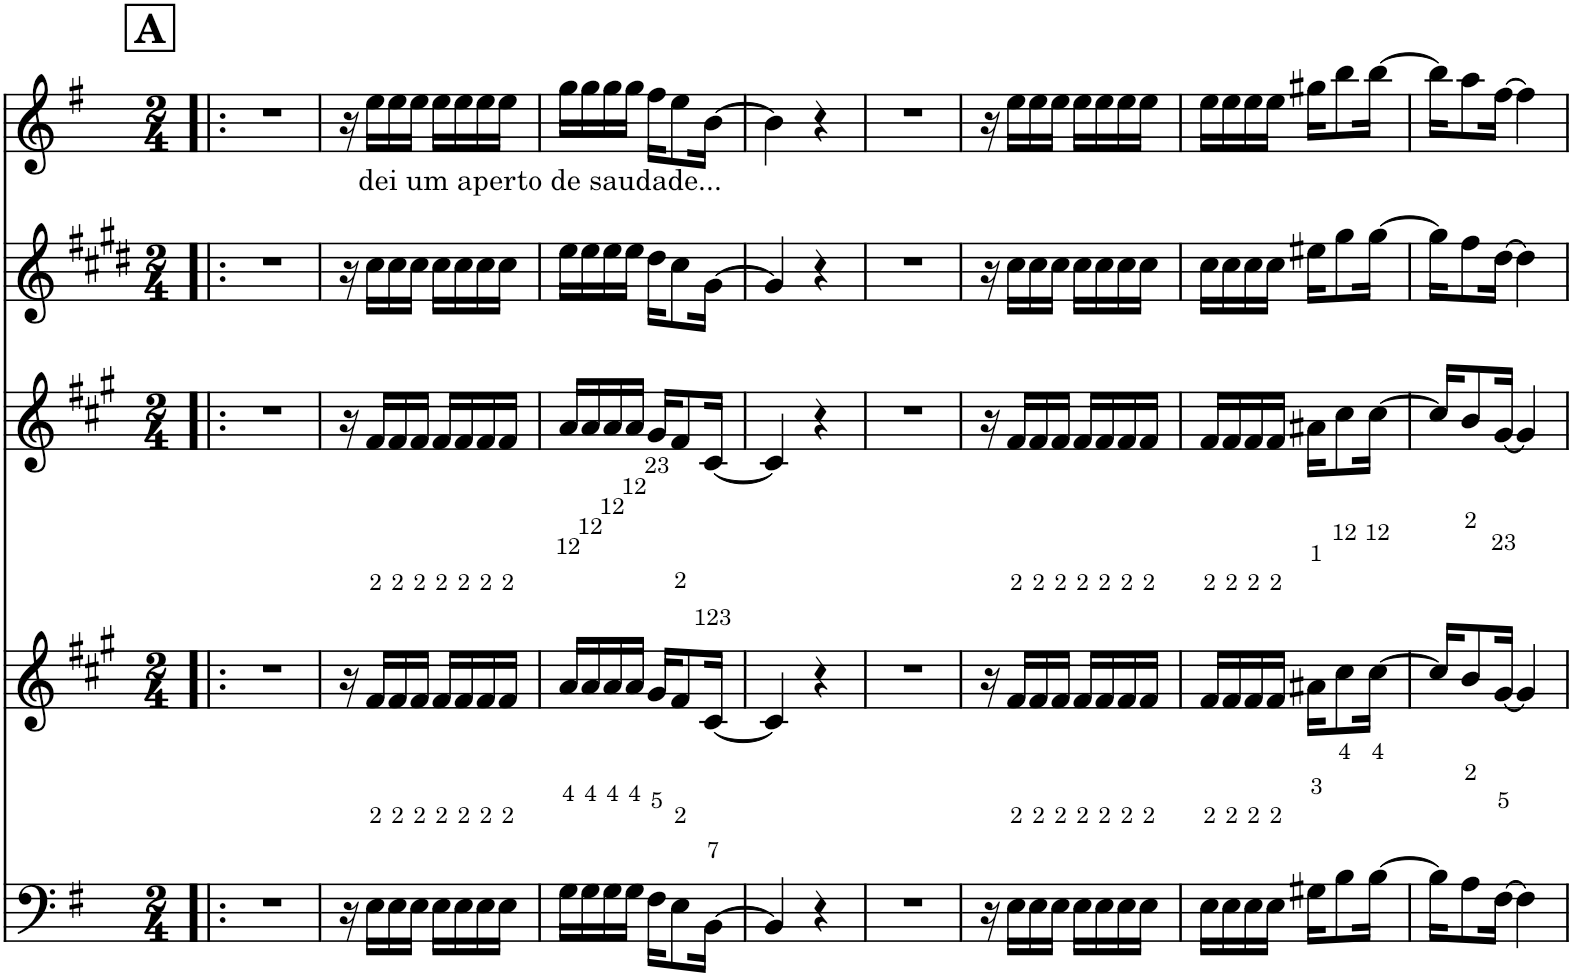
**kern	**kern	**kern	**kern	**kern
*part5	*part4	*part3	*part2	*part1
*staff5	*staff4	*staff3	*staff2	*staff1
*I"Trombone	*I"Trompete Bb	*I"Saxofone Tenor	*I"Saxofone Alto	*I"Flauta Transversal
*I'Trb	*I'Tpt	*	*	*I'Fl
*clefF4	*clefG2	*clefG2	*clefG2	*clefG2
*	*Trd1c2	*Trd8c14	*Trd5c9	*
*k[f#]	*k[f#c#g#]	*k[f#c#g#]	*k[f#c#g#d#]	*k[f#]
*M2/4	*M2/4	*M2/4	*M2/4	*M2/4
!!LO:REH:place=s1:a:B:cj:t=A
=1!|:	=1!|:	=1!|:	=1!|:	=1!|:
2r	2r	2r	2r	2r
=2	=2	=2	=2	=2
16r	16r	16r	16r	16r
16E\LL	16f#/LL	16f#/LL	16cc#\LL	16ee\LL
!	!	!	!	!LO:TX:b:t=dei um aperto de saudade...
16E\	16f#/	16f#/	16cc#\	16ee\
16E\JJ	16f#/JJ	16f#/JJ	16cc#\JJ	16ee\JJ
16E\LL	16f#/LL	16f#/LL	16cc#\LL	16ee\LL
16E\	16f#/	16f#/	16cc#\	16ee\
16E\	16f#/	16f#/	16cc#\	16ee\
16E\JJ	16f#/JJ	16f#/JJ	16cc#\JJ	16ee\JJ
=3	=3	=3	=3	=3
16G\LL	16a/LL	16a/LL	16ee\LL	16gg\LL
16G\	16a/	16a/	16ee\	16gg\
16G\	16a/	16a/	16ee\	16gg\
16G\JJ	16a/JJ	16a/JJ	16ee\JJ	16gg\JJ
16F#\KL	16g#/KL	16g#/KL	16dd#\KL	16ff#\KL
8E\	8f#/	8f#/	8cc#\	8ee\
[16BB\Jk	[16c#/Jk	[16c#/Jk	[16g#\Jk	[16b\Jk
=4	=4	=4	=4	=4
4BB/]	4c#/]	4c#/]	4g#/]	4b\]
4r	4r	4r	4r	4r
=5	=5	=5	=5	=5
2r	2r	2r	2r	2r
=6	=6	=6	=6	=6
16r	16r	16r	16r	16r
16E\LL	16f#/LL	16f#/LL	16cc#\LL	16ee\LL
16E\	16f#/	16f#/	16cc#\	16ee\
16E\JJ	16f#/JJ	16f#/JJ	16cc#\JJ	16ee\JJ
16E\LL	16f#/LL	16f#/LL	16cc#\LL	16ee\LL
16E\	16f#/	16f#/	16cc#\	16ee\
16E\	16f#/	16f#/	16cc#\	16ee\
16E\JJ	16f#/JJ	16f#/JJ	16cc#\JJ	16ee\JJ
=7	=7	=7	=7	=7
16E\LL	16f#/LL	16f#/LL	16cc#\LL	16ee\LL
16E\	16f#/	16f#/	16cc#\	16ee\
16E\	16f#/	16f#/	16cc#\	16ee\
16E\JJ	16f#/JJ	16f#/JJ	16cc#\JJ	16ee\JJ
16G#X\KL	16a#X\KL	16a#X\KL	16ee#X\KL	16gg#X\KL
8B\	8cc#\	8cc#\	8gg#\	8bb\
[16B\Jk	[16cc#\Jk	[16cc#\Jk	[16gg#\Jk	[16bb\Jk
=8	=8	=8	=8	=8
16B\KL]	16cc#/KL]	16cc#/KL]	16gg#\KL]	16bb\KL]
8A\	8b/	8b/	8ff#\	8aa\
[16F#\Jk	[16g#/Jk	[16g#/Jk	[16dd#\Jk	[16ff#\Jk
4F#\]	4g#/]	4g#/]	4dd#\]	4ff#\]
=	=	=	=	=
*-	*-	*-	*-	*-
